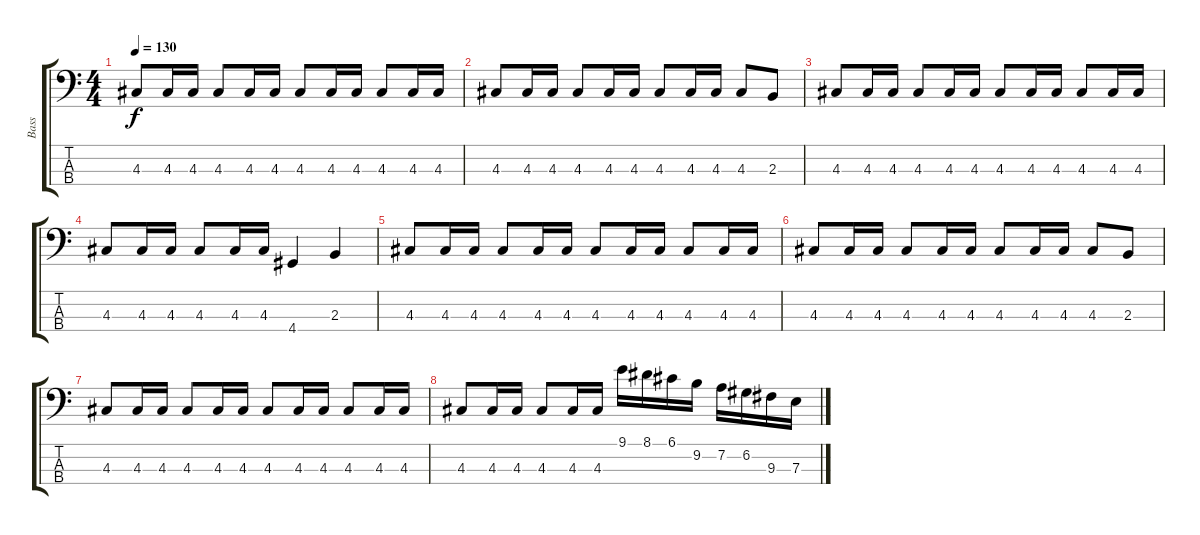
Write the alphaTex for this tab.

\track ("Bass" "Bass") {instrument electricbasspick}
\staff {score tabs}
\tuning (G2 D2 A1 E1) {hide}
\ts (4 4)
\tempo 130
\clef f4
\ks c
4.3.8{dy f} 4.3.16 4.3.16 4.3.8 4.3.16 4.3.16 4.3.8 4.3.16 4.3.16 4.3.8 4.3.16 4.3.16 |
4.3.8 4.3.16 4.3.16 4.3.8 4.3.16 4.3.16 4.3.8 4.3.16 4.3.16 4.3.8 2.3.8 |
4.3.8 4.3.16 4.3.16 4.3.8 4.3.16 4.3.16 4.3.8 4.3.16 4.3.16 4.3.8 4.3.16 4.3.16 |
4.3.8 4.3.16 4.3.16 4.3.8 4.3.16 4.3.16 4.4.4 2.3.4 |
4.3.8 4.3.16 4.3.16 4.3.8 4.3.16 4.3.16 4.3.8 4.3.16 4.3.16 4.3.8 4.3.16 4.3.16 |
4.3.8 4.3.16 4.3.16 4.3.8 4.3.16 4.3.16 4.3.8 4.3.16 4.3.16 4.3.8 2.3.8 |
4.3.8 4.3.16 4.3.16 4.3.8 4.3.16 4.3.16 4.3.8 4.3.16 4.3.16 4.3.8 4.3.16 4.3.16 |
4.3.8 4.3.16 4.3.16 4.3.8 4.3.16 4.3.16 9.1.16 8.1.16 6.1.16 9.2.16 7.2.16 6.2.16 9.3.16 7.3.16
